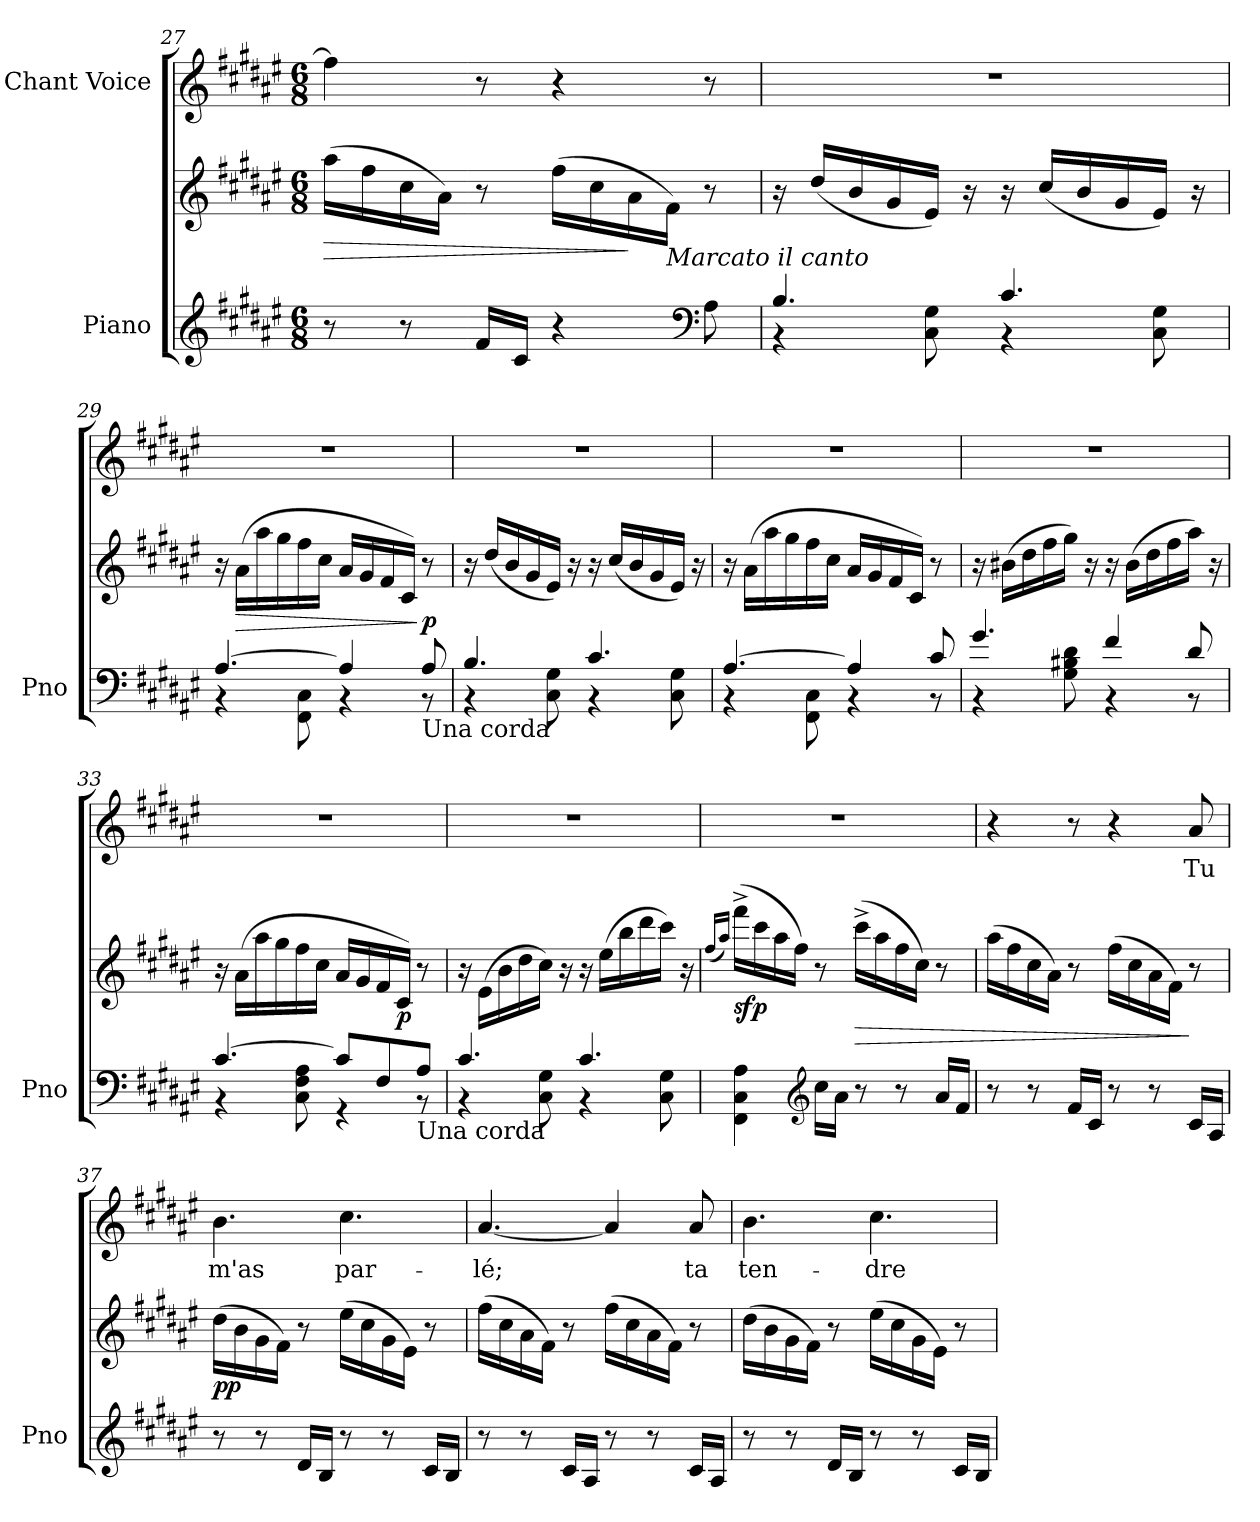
**kern	**kern	**dynam	**kern	**text
*part2	*part2	*part2	*part1	*part1
*staff3	*staff2	*staff2/3	*staff1	*staff1
*I"Piano	*	*	*I"Chant Voice	*
*I'Pno	*	*	*	*
!!LO:LB:g=z
*clefG2	*clefG2	*	*clefG2	*
*k[f#c#g#d#a#e#]	*k[f#c#g#d#a#e#]	*	*k[f#c#g#d#a#e#]	*
*M6/8	*M6/8	*	*M6/8	*
=27	=27	=27	=27	=27
!	!	!LO:HP:b	!	!
8r	(16aa#\LL	>	4ff#\]	.
.	16ff#\	.	.	.
8r	16cc#\	.	.	.
.	16a#\JJ)	.	.	.
16f#/LL	8r	.	8r	.
16c#/JJ	.	.	.	.
4r	(16ff#\LL	.	4r	.
.	16cc#\	.	.	.
.	16a#\	]	.	.
!	!LO:TX:b:i:t=Marcato il canto	!	!	!
.	16f#\JJ)	.	.	.
*clefF4	*	*	*	*
8A#\	8r	.	8r	.
=28	=28	=28	=28	=28
*^	*	*	*	*
4.B/	4r	16r	.	2.r	.
.	.	(16dd#/LL	.	.	.
.	.	16b/	.	.	.
.	.	16g#/	.	.	.
.	8C#\ 8G#\	16e#/JJ)	.	.	.
.	.	16r	.	.	.
4.c#/	4r	16r	.	.	.
.	.	(16cc#/LL	.	.	.
.	.	16b/	.	.	.
.	.	16g#/	.	.	.
.	8C#\ 8G#\	16e#/JJ)	.	.	.
.	.	16r	.	.	.
=29	=29	=29	=29	=29	=29
[4.A#/	4r	16r	.	2.r	.
!	!	!	!LO:HP:b	!	!
.	.	(16a#\LL	>	.	.
.	.	16aa#\	.	.	.
.	.	16gg#\	.	.	.
.	8FF#\ 8C#\	16ff#\	.	.	.
.	.	16cc#\JJ	.	.	.
4A#/]	4r	16a#/LL	.	.	.
.	.	16g#/	.	.	.
.	.	16f#/	.	.	.
.	.	16c#/JJ)	.	.	.
!LO:TX:b:t=Una corda	!	!	!	!	!
!	!	!	!LO:DY:n=1:b	!	!
8A#/	8r	8r	] p	.	.
!!LO:LB:g=z
=30	=30	=30	=30	=30	=30
4.B/	4r	16r	.	2.r	.
.	.	(16dd#/LL	.	.	.
.	.	16b/	.	.	.
.	.	16g#/	.	.	.
.	8C#\ 8G#\	16e#/JJ)	.	.	.
.	.	16r	.	.	.
4.c#/	4r	16r	.	.	.
.	.	(16cc#/LL	.	.	.
.	.	16b/	.	.	.
.	.	16g#/	.	.	.
.	8C#\ 8G#\	16e#/JJ)	.	.	.
.	.	16r	.	.	.
=31	=31	=31	=31	=31	=31
[4.A#/	4r	16r	.	2.r	.
.	.	(16a#\LL	.	.	.
.	.	16aa#\	.	.	.
.	.	16gg#\	.	.	.
.	8FF#\ 8C#\	16ff#\	.	.	.
.	.	16cc#\JJ	.	.	.
4A#/]	4r	16a#/LL	.	.	.
.	.	16g#/	.	.	.
.	.	16f#/	.	.	.
!	!	!	!LO:DY:b	!	!
!	!	!	!LO:DY:n=1:b	!	!
.	.	16c#/JJ)	other-dynamics f	.	.
8c#/	8r	8r	.	.	.
!!LO:PB:g=z
=32	=32	=32	=32	=32	=32
4.g#/	4r	16r	.	2.r	.
.	.	(16b#X\LL	.	.	.
.	.	16dd#\	.	.	.
.	.	16ff#\	.	.	.
.	8G#\ 8B#X\ 8d#\	16gg#\JJ)	.	.	.
.	.	16r	.	.	.
4f#/	4r	16r	.	.	.
.	.	(16b#\LL	.	.	.
.	.	16dd#\	.	.	.
.	.	16ff#\	.	.	.
8d#/	8r	16aa#\JJ)	.	.	.
.	.	16r	.	.	.
=33	=33	=33	=33	=33	=33
[4.c#/	4r	16r	.	2.r	.
.	.	(16a#\LL	.	.	.
.	.	16aa#\	.	.	.
.	.	16gg#\	.	.	.
.	8C#\ 8F#\ 8A#\	16ff#\	.	.	.
.	.	16cc#\JJ	.	.	.
8c#/L]	4r	16a#/LL	.	.	.
.	.	16g#/	.	.	.
8F#/	.	16f#/	.	.	.
!	!	!	!LO:DY:b	!	!
.	.	16c#/JJ)	p	.	.
!LO:TX:b:t=Una corda	!	!	!	!	!
8A#/J	8r	8r	.	.	.
!!LO:LB:g=z
=34	=34	=34	=34	=34	=34
4.c#/	4r	16r	.	2.r	.
.	.	(16e#\LL	.	.	.
.	.	16b\	.	.	.
.	.	16dd#\	.	.	.
.	8C#\ 8G#\	16cc#\JJ)	.	.	.
.	.	16r	.	.	.
4.c#/	4r	16r	.	.	.
.	.	(16ee#\LL	.	.	.
.	.	16bb\	.	.	.
.	.	16ddd#\	.	.	.
.	8C#\ 8G#\	16ccc#\JJ)	.	.	.
.	.	16r	.	.	.
*v	*v	*	*	*	*
=35	=35	=35	=35	=35
.	(16qff#/LL	.	.	.
.	16qaa#/JJ)	.	.	.
!	!	!LO:DY:b	!	!
4FF#\ 4C#\ 4A#\	(16fff#^\LL	sfp	2.r	.
.	16ccc#\	.	.	.
.	16aa#\	.	.	.
.	16ff#\JJ)	.	.	.
*clefG2	*	*	*	*
16cc#\LL	8r	.	.	.
16a#\JJ	.	.	.	.
!	!	!LO:HP:b	!	!
8r	(16ccc#^\LL	>	.	.
.	16aa#\	.	.	.
8r	16ff#\	.	.	.
.	16cc#\JJ)	.	.	.
16a#/LL	8r	.	.	.
16f#/JJ	.	.	.	.
!!LO:LB:g=z
=36	=36	=36	=36	=36
8r	(16aa#\LL	.	4r	.
.	16ff#\	.	.	.
8r	16cc#\	.	.	.
.	16a#\JJ)	.	.	.
16f#/LL	8r	.	8r	.
16c#/JJ	.	.	.	.
8r	(16ff#\LL	.	4r	.
.	16cc#\	.	.	.
8r	16a#\	.	.	.
.	16f#\JJ)	.	.	.
!	!	!	!	!LO:LY:b
16c#/LL	8r	]	8a#/	Tu
16A#/JJ	.	.	.	.
!!LO:LB:g=z
=37	=37	=37	=37	=37
!	!	!LO:DY:b	!	!LO:LY:b
8r	(16dd#\LL	pp	4.b\	m'as
.	16b\	.	.	.
8r	16g#\	.	.	.
.	16f#\JJ)	.	.	.
16d#/LL	8r	.	.	.
16B/JJ	.	.	.	.
!	!	!	!	!LO:LY:b
8r	(16ee#\LL	.	4.cc#\	par-
.	16cc#\	.	.	.
8r	16g#\	.	.	.
.	16e#\JJ)	.	.	.
16c#/LL	8r	.	.	.
16B/JJ	.	.	.	.
=38	=38	=38	=38	=38
!	!	!	!	!LO:LY:b
8r	(16ff#\LL	.	[4.a#/	-lé;
.	16cc#\	.	.	.
8r	16a#\	.	.	.
.	16f#\JJ)	.	.	.
16c#/LL	8r	.	.	.
16A#/JJ	.	.	.	.
8r	(16ff#\LL	.	4a#/]	.
.	16cc#\	.	.	.
8r	16a#\	.	.	.
.	16f#\JJ)	.	.	.
!	!	!	!	!LO:LY:b
16c#/LL	8r	.	8a#/	ta
16A#/JJ	.	.	.	.
!!LO:LB:g=z
=39	=39	=39	=39	=39
!	!	!	!	!LO:LY:b
8r	(16dd#\LL	.	4.b\	ten-
.	16b\	.	.	.
8r	16g#\	.	.	.
.	16f#\JJ)	.	.	.
16d#/LL	8r	.	.	.
16B/JJ	.	.	.	.
!	!	!	!	!LO:LY:b
8r	(16ee#\LL	.	4.cc#\	-dre
.	16cc#\	.	.	.
8r	16g#\	.	.	.
.	16e#\JJ)	.	.	.
16c#/LL	8r	.	.	.
16B/JJ	.	.	.	.
=	=	=	=	=
*-	*-	*-	*-	*-
